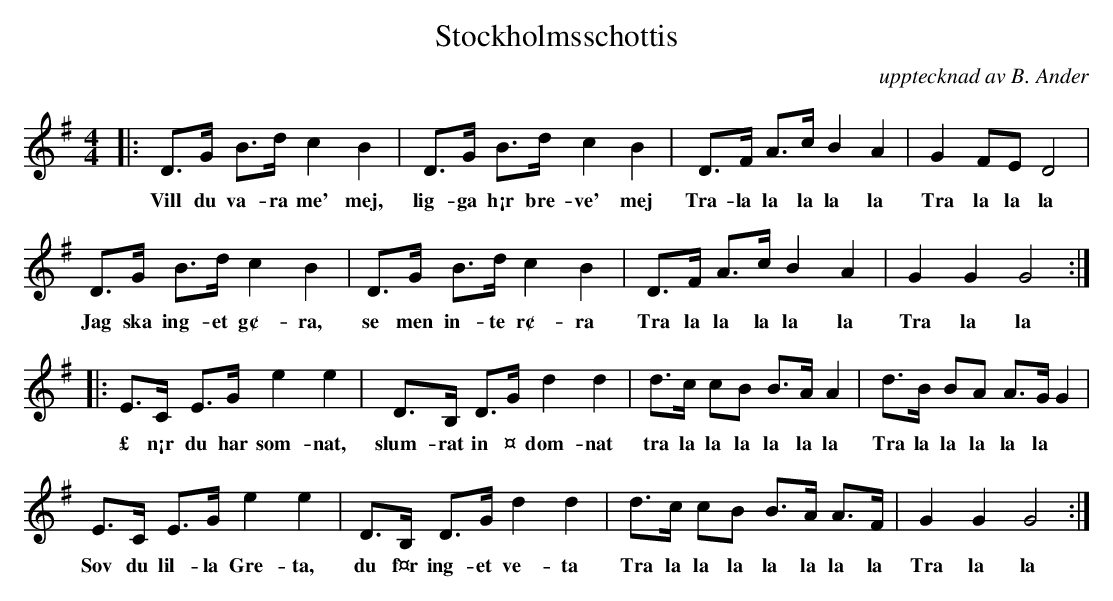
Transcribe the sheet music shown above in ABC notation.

X:1
T:Stockholmsschottis
C:upptecknad av B. Ander
Q:1/4=142
L:1/8
M:4/4
K:G
|: D>G B>d c2 B2 | D>G B>d c2 B2 | D>F A>c B2 A2 | G2 FE D4 |
w:Vill du va-ra me' mej, lig-ga h¡r bre-ve' mej Tra-la la la la la Tra la la la
D>G B>d c2 B2 | D>G B>d c2 B2 | D>F A>c B2 A2 | G2 G2 G4 ::
w:Jag ska ing-et g¢-ra, se men in-te r¢-ra Tra la la la la la Tra la la
E>C E>G e2 e2 | D>B, D>G d2 d2 | d>c cB B>A A2 | d>B BA A>G G2 |
w:£ n¡r du har som-nat, slum-rat in ¤ dom-nat tra la la la la la la Tra la la la la la
E>C E>G e2 e2 | D>B, D>G d2 d2 | d>c cB B>A A>F | G2 G2 G4 :|
w:Sov du lil-la Gre-ta, du f¤r ing-et ve-ta Tra la la la la la la la Tra la la
